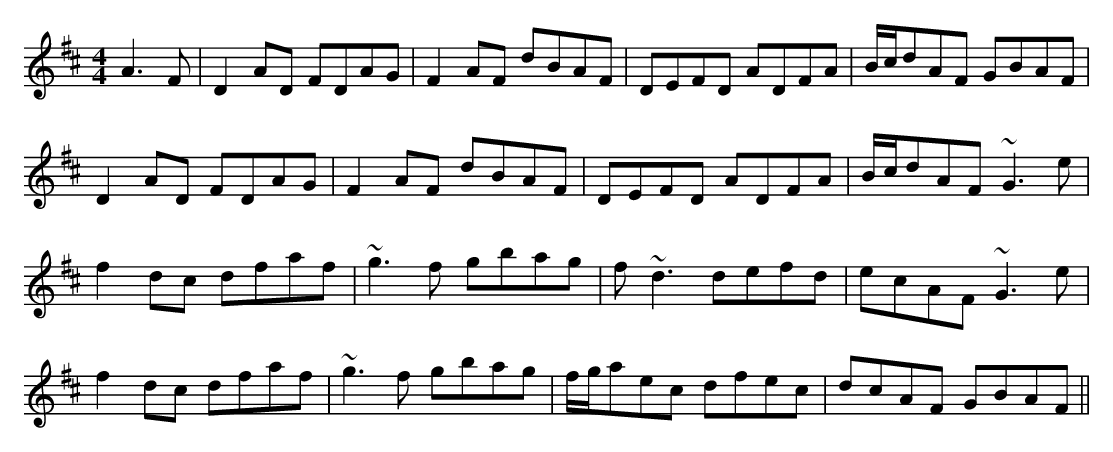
X:1
M:4/4
K:D
A3F|D2AD FDAG|F2AF dBAF|DEFD ADFA|B/c/dAF GBAF|
D2AD FDAG|F2AF dBAF|DEFD ADFA|B/c/dAF ~G3e|
f2dc dfaf|~g3f gbag|f~d3 defd|ecAF ~G3e|
f2dc dfaf|~g3f gbag|f/g/aec dfec|dcAF GBAF||
